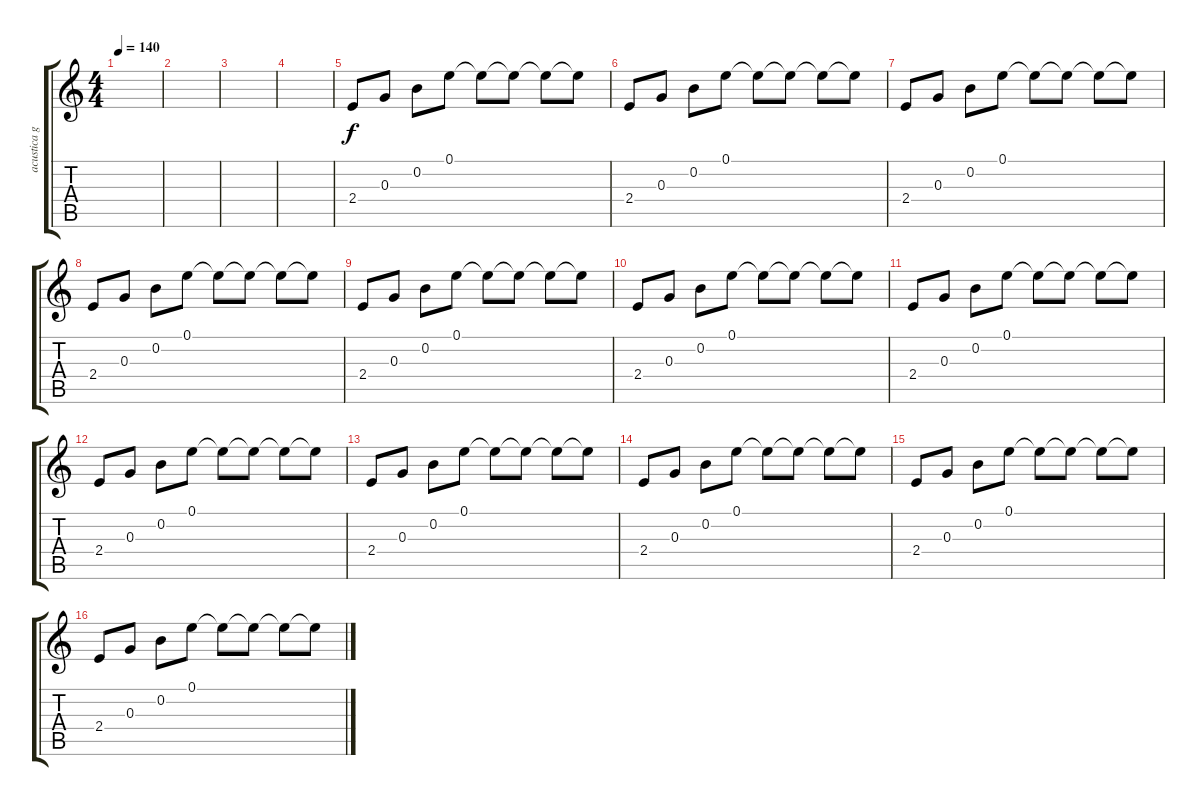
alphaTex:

\track ("acustica guitarre" "acustica g") {instrument acousticguitarsteel}
\staff {score tabs}
\tuning (E4 B3 G3 D3 A2 E2) {hide}
\ts (4 4)
\tempo 140
\clef g2
\ks c
|
|
|
|
2.4.8 0.3.8 0.2.8 0.1.8 0.1{t}.8 0.1{t}.8 0.1{t}.8 0.1{t}.8 |
2.4.8 0.3.8 0.2.8 0.1.8 0.1{t}.8 0.1{t}.8 0.1{t}.8 0.1{t}.8 |
2.4.8 0.3.8 0.2.8 0.1.8 0.1{t}.8 0.1{t}.8 0.1{t}.8 0.1{t}.8 |
2.4.8 0.3.8 0.2.8 0.1.8 0.1{t}.8 0.1{t}.8 0.1{t}.8 0.1{t}.8 |
2.4.8 0.3.8 0.2.8 0.1.8 0.1{t}.8 0.1{t}.8 0.1{t}.8 0.1{t}.8 |
2.4.8 0.3.8 0.2.8 0.1.8 0.1{t}.8 0.1{t}.8 0.1{t}.8 0.1{t}.8 |
2.4.8 0.3.8 0.2.8 0.1.8 0.1{t}.8 0.1{t}.8 0.1{t}.8 0.1{t}.8 |
2.4.8 0.3.8 0.2.8 0.1.8 0.1{t}.8 0.1{t}.8 0.1{t}.8 0.1{t}.8 |
2.4.8 0.3.8 0.2.8 0.1.8 0.1{t}.8 0.1{t}.8 0.1{t}.8 0.1{t}.8 |
2.4.8 0.3.8 0.2.8 0.1.8 0.1{t}.8 0.1{t}.8 0.1{t}.8 0.1{t}.8 |
2.4.8 0.3.8 0.2.8 0.1.8 0.1{t}.8 0.1{t}.8 0.1{t}.8 0.1{t}.8 |
2.4.8 0.3.8 0.2.8 0.1.8 0.1{t}.8 0.1{t}.8 0.1{t}.8 0.1{t}.8
